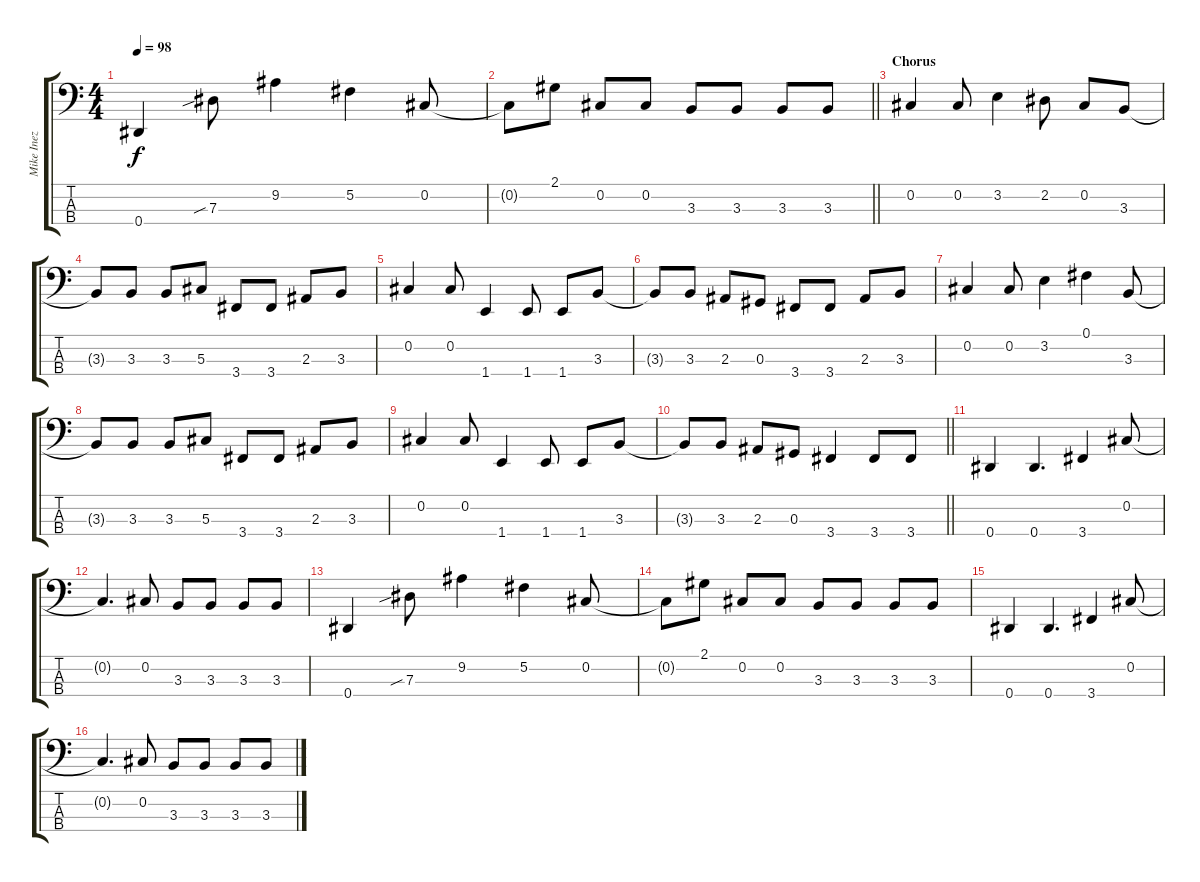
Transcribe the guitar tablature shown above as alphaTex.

\track ("Mike Inez" "Mike Inez") {instrument electricbassfinger}
\staff {score tabs}
\tuning (Gb2 Db2 Ab1 Eb1) {hide}
\ts (4 4)
\tempo 98
\clef f4
\ks c
0.4.4{dy f} 7.3{sib}.8 9.2.4 5.2.4 0.2.8 |
\barLineRight lightlight
0.2{t}.8 2.1.8 0.2.8 0.2.8 3.3.8 3.3.8 3.3.8 3.3.8 |
\section ("" "Chorus")
0.2.4 0.2.8 3.2.4 2.2.8 0.2.8 3.3.8 |
3.3{t}.8 3.3.8 3.3.8 5.3.8 3.4.8 3.4.8 2.3.8 3.3.8 |
0.2.4 0.2.8 1.4.4 1.4.8 1.4.8 3.3.8 |
3.3{t}.8 3.3.8 2.3.8 0.3.8 3.4.8 3.4.8 2.3.8 3.3.8 |
0.2.4 0.2.8 3.2.4 0.1.4 3.3.8 |
3.3{t}.8 3.3.8 3.3.8 5.3.8 3.4.8 3.4.8 2.3.8 3.3.8 |
0.2.4 0.2.8 1.4.4 1.4.8 1.4.8 3.3.8 |
\barLineRight lightlight
3.3{t}.8 3.3.8 2.3.8 0.3.8 3.4.4 3.4.8 3.4.8 |
0.4.4 0.4.4{d} 3.4.4 0.2.8 |
0.2{t}.4{d} 0.2.8 3.3.8 3.3.8 3.3.8 3.3.8 |
0.4.4 7.3{sib}.8 9.2.4 5.2.4 0.2.8 |
0.2{t}.8 2.1.8 0.2.8 0.2.8 3.3.8 3.3.8 3.3.8 3.3.8 |
0.4.4 0.4.4{d} 3.4.4 0.2.8 |
0.2{t}.4{d} 0.2.8 3.3.8 3.3.8 3.3.8 3.3.8
